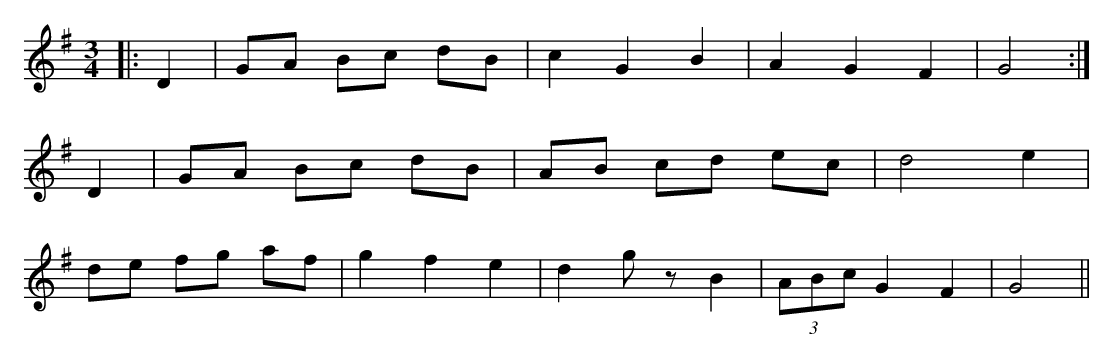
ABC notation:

X:1
M:3/4
K:G
|:D2|GA Bc dB|c2G2B2|A2G2F2|G4:|
D2|GA Bc dB|AB cd ec|d4e2|
de fg af|g2f2e2|d2gzB2|(3ABc G2F2|G4||
